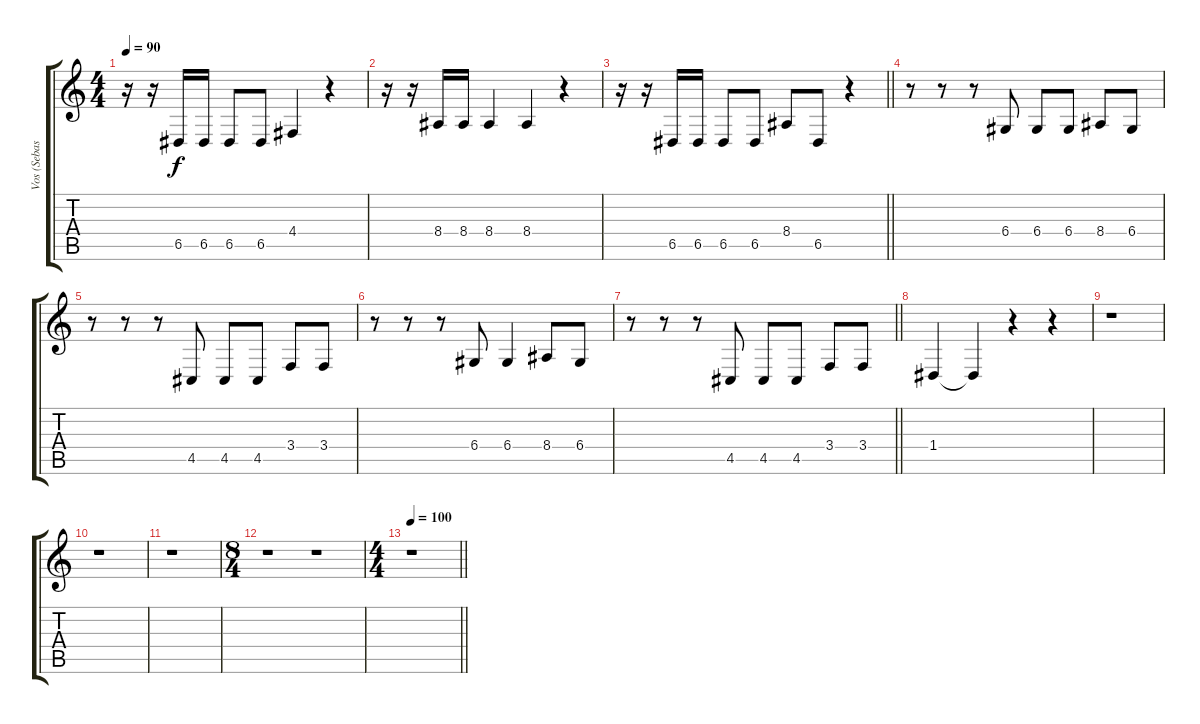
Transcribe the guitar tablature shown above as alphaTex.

\track ("Vos (Sebastian)" "Vos (Sebas") {instrument choiraahs}
\staff {score tabs}
\tuning (E4 B3 G3 D3 A2 E2) {hide}
\ts (4 4)
\tempo 90
\clef g2
\ks c
r.16{dy f} r.16 6.5.16 6.5.16 6.5.8 6.5.8 4.4.4 r.4 |
r.16 r.16 8.4.16 8.4.16 8.4.4 8.4.4 r.4 |
\barLineRight lightlight
r.16 r.16 6.5.16 6.5.16 6.5.8 6.5.8 8.4.8 6.5.8 r.4 |
r.8 r.8 r.8 6.4.8 6.4.8 6.4.8 8.4.8 6.4.8 |
r.8 r.8 r.8 4.5.8 4.5.8 4.5.8 3.4.8 3.4.8 |
r.8 r.8 r.8 6.4.8 6.4.4 8.4.8 6.4.8 |
\barLineRight lightlight
r.8 r.8 r.8 4.5.8 4.5.8 4.5.8 3.4.8 3.4.8 |
1.4.4 1.4{t}.4{volume 12} r.4 r.4 |
r.1 |
r.1 |
r.1 |
\ts (8 4)
r.1 r.1 |
\ts (4 4)
\tempo 100
\barLineRight lightlight
r.1
